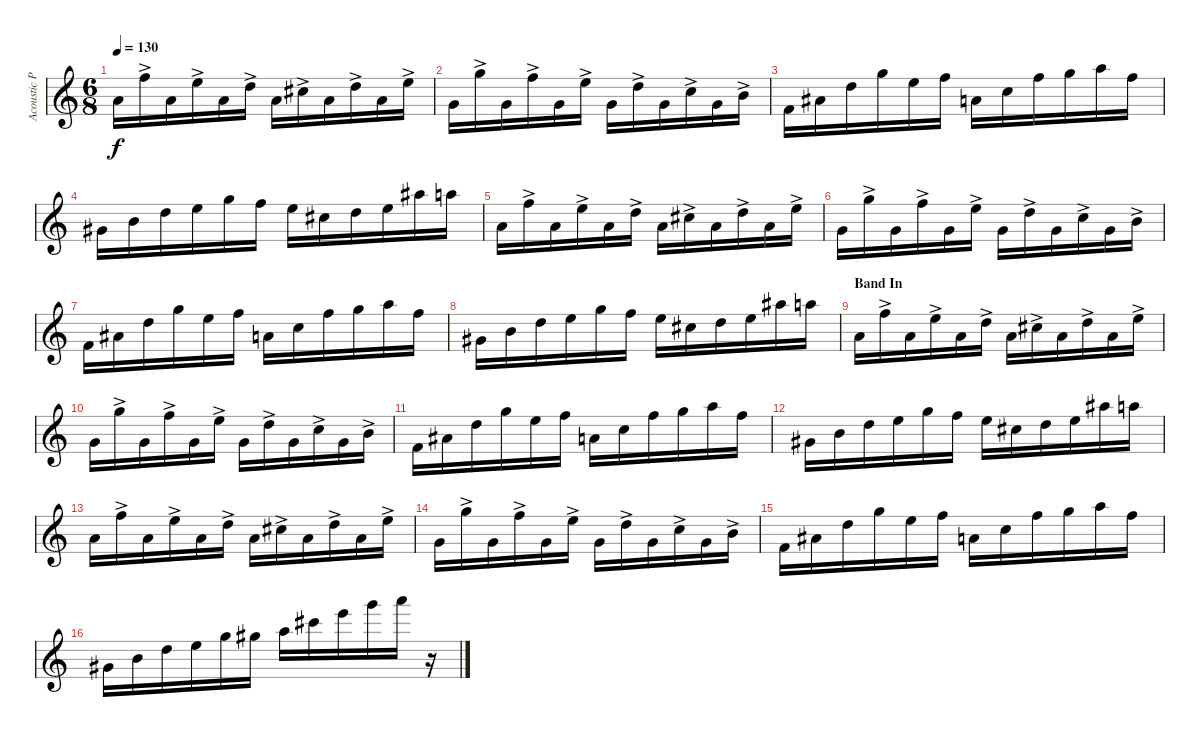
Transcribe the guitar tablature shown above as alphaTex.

\track ("Acoustic Piano (Staff 1)" "Acoustic P") {instrument acousticgrandpiano}
\staff {score}
\tuning (E4 B3 G3 D3 A2 E2 B1) {hide}
\ts (6 8)
\tempo 130
\clef g2
\ks c
5.1.16{dy f instrument acousticgrandpiano} 13.1{ac}.16 5.1.16 12.1{ac}.16 5.1.16 10.1{ac}.16 5.1.16 9.1{ac}.16 5.1.16 10.1{ac}.16 5.1.16 12.1{ac}.16 |
3.1.16 15.1{ac}.16 3.1.16 13.1{ac}.16 3.1.16 12.1{ac}.16 3.1.16 10.1{ac}.16 3.1.16 8.1{ac}.16 3.1.16 7.1{ac}.16 |
1.1.16 6.1.16 10.1.16 15.1.16 12.1.16 13.1.16 5.1.16 8.1.16 13.1.16 15.1.16 17.1.16 13.1.16 |
4.1.16 7.1.16 10.1.16 12.1.16 15.1.16 13.1.16 12.1.16 9.1.16 10.1.16 12.1.16 18.1.16 17.1.16 |
5.1.16 13.1{ac}.16 5.1.16 12.1{ac}.16 5.1.16 10.1{ac}.16 5.1.16 9.1{ac}.16 5.1.16 10.1{ac}.16 5.1.16 12.1{ac}.16 |
3.1.16 15.1{ac}.16 3.1.16 13.1{ac}.16 3.1.16 12.1{ac}.16 3.1.16 10.1{ac}.16 3.1.16 8.1{ac}.16 3.1.16 7.1{ac}.16 |
1.1.16 6.1.16 10.1.16 15.1.16 12.1.16 13.1.16 5.1.16 8.1.16 13.1.16 15.1.16 17.1.16 13.1.16 |
4.1.16 7.1.16 10.1.16 12.1.16 15.1.16 13.1.16 12.1.16 9.1.16 10.1.16 12.1.16 18.1.16 17.1.16 |
\section ("" "Band In")
5.1.16 13.1{ac}.16 5.1.16 12.1{ac}.16 5.1.16 10.1{ac}.16 5.1.16 9.1{ac}.16 5.1.16 10.1{ac}.16 5.1.16 12.1{ac}.16 |
3.1.16 15.1{ac}.16 3.1.16 13.1{ac}.16 3.1.16 12.1{ac}.16 3.1.16 10.1{ac}.16 3.1.16 8.1{ac}.16 3.1.16 7.1{ac}.16 |
1.1.16 6.1.16 10.1.16 15.1.16 12.1.16 13.1.16 5.1.16 8.1.16 13.1.16 15.1.16 17.1.16 13.1.16 |
4.1.16 7.1.16 10.1.16 12.1.16 15.1.16 13.1.16 12.1.16 9.1.16 10.1.16 12.1.16 18.1.16 17.1.16 |
5.1.16 13.1{ac}.16 5.1.16 12.1{ac}.16 5.1.16 10.1{ac}.16 5.1.16 9.1{ac}.16 5.1.16 10.1{ac}.16 5.1.16 12.1{ac}.16 |
3.1.16 15.1{ac}.16 3.1.16 13.1{ac}.16 3.1.16 12.1{ac}.16 3.1.16 10.1{ac}.16 3.1.16 8.1{ac}.16 3.1.16 7.1{ac}.16 |
1.1.16 6.1.16 10.1.16 15.1.16 12.1.16 13.1.16 5.1.16 8.1.16 13.1.16 15.1.16 17.1.16 13.1.16 |
4.1.16 7.1.16 10.1.16 12.1.16 15.1.16 16.1.16 17.1.16 21.1.16 24.1.16 27.1.16 29.1.16 r.16
